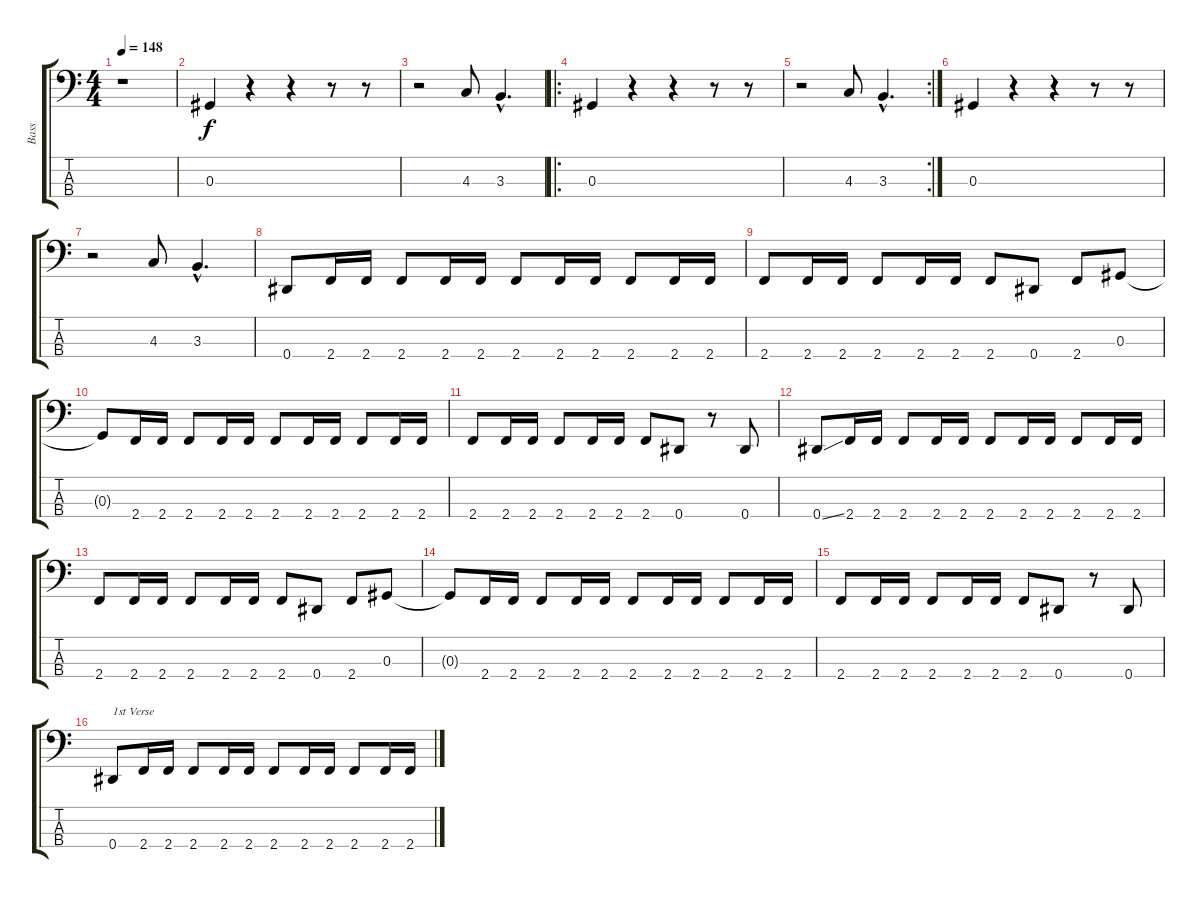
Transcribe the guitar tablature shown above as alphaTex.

\track ("Bass" "Bass") {instrument electricbassfinger}
\staff {score tabs}
\tuning (Gb2 Db2 Ab1 Eb1) {hide}
\ts (4 4)
\tempo 148
\clef f4
\ks c
r.1{dy f} |
0.3.4 r.4 r.4 r.8 r.8 |
r.2 4.3.8 3.3{hac}.4{d} |
\ro
0.3.4 r.4 r.4 r.8 r.8 |
\rc 2
r.2 4.3.8 3.3{hac}.4{d} |
0.3.4 r.4 r.4 r.8 r.8 |
r.2 4.3.8 3.3{hac}.4{d} |
0.4.8 2.4.16 2.4.16 2.4.8 2.4.16 2.4.16 2.4.8 2.4.16 2.4.16 2.4.8 2.4.16 2.4.16 |
2.4.8 2.4.16 2.4.16 2.4.8 2.4.16 2.4.16 2.4.8 0.4.8 2.4.8 0.3.8 |
0.3{t}.8 2.4.16 2.4.16 2.4.8 2.4.16 2.4.16 2.4.8 2.4.16 2.4.16 2.4.8 2.4.16 2.4.16 |
2.4.8 2.4.16 2.4.16 2.4.8 2.4.16 2.4.16 2.4.8 0.4.8 r.8 0.4.8 |
0.4{ss}.8 2.4.16 2.4.16 2.4.8 2.4.16 2.4.16 2.4.8 2.4.16 2.4.16 2.4.8 2.4.16 2.4.16 |
2.4.8 2.4.16 2.4.16 2.4.8 2.4.16 2.4.16 2.4.8 0.4.8 2.4.8 0.3.8 |
0.3{t}.8 2.4.16 2.4.16 2.4.8 2.4.16 2.4.16 2.4.8 2.4.16 2.4.16 2.4.8 2.4.16 2.4.16 |
2.4.8 2.4.16 2.4.16 2.4.8 2.4.16 2.4.16 2.4.8 0.4.8 r.8 0.4.8 |
0.4.8{txt "1st Verse"} 2.4.16 2.4.16 2.4.8 2.4.16 2.4.16 2.4.8 2.4.16 2.4.16 2.4.8 2.4.16 2.4.16
